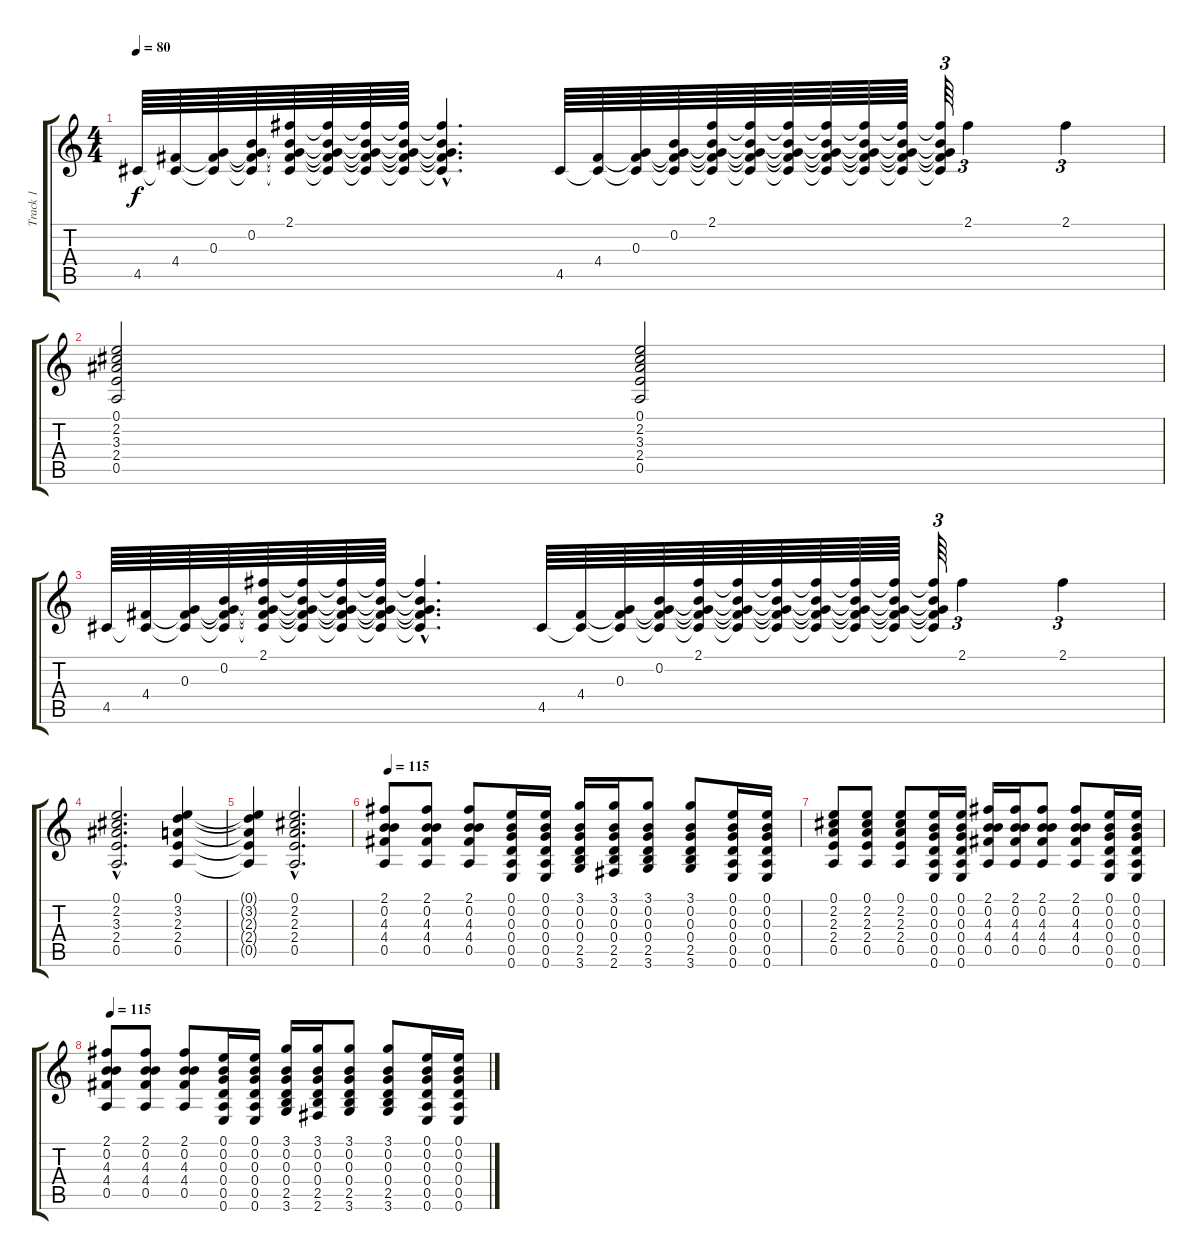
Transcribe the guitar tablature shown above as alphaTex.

\track ("Track 1" "Track 1") {instrument acousticguitarnylon}
\staff {score tabs}
\tuning (E4 B3 G3 D3 A2 E2) {hide}
\ts (4 4)
\tempo 80
\clef g2
\ks c
4.5.64{dy f instrument acousticguitarnylon} (4.4 4.5{t}).64 (0.3 4.4{t} 4.5{t}).64 (0.2 0.3{t} 4.4{t} 4.5{t}).64 (2.1 0.2{t} 0.3{t} 4.4{t} 4.5{t}).64 (2.1{t} 0.2{t} 0.3{t} 4.4{t} 4.5{t}).64 (2.1{t} 0.2{t} 0.3{t} 4.4{t} 4.5{t}).64 (2.1{t} 0.2{t} 0.3{t} 4.4{t} 4.5{t}).64 (2.1{hac t} 0.2{hac t} 0.3{hac t} 4.4{hac t} 4.5{hac t}).4{d} 4.5.64 (4.4 4.5{t}).64 (0.3 4.4{t} 4.5{t}).64 (0.2 0.3{t} 4.4{t} 4.5{t}).64 (2.1 0.2{t} 0.3{t} 4.4{t} 4.5{t}).64 (2.1{t} 0.2{t} 0.3{t} 4.4{t} 4.5{t}).64 (2.1{t} 0.2{t} 0.3{t} 4.4{t} 4.5{t}).64 (2.1{t} 0.2{t} 0.3{t} 4.4{t} 4.5{t}).64 (2.1{t} 0.2{t} 0.3{t} 4.4{t} 4.5{t}).64 (2.1{t} 0.2{t} 0.3{t} 4.4{t} 4.5{t}).64 (2.1{t} 0.2{t} 0.3{t} 4.4{t} 4.5{t}).64{tu (3 2)} 2.1.4{tu (3 2)} 2.1.4{tu (3 2)} |
(0.1 2.2 3.3 2.4 0.5).2 (0.1 2.2 3.3 2.4 0.5).2 |
4.5.64 (4.4 4.5{t}).64 (0.3 4.4{t} 4.5{t}).64 (0.2 0.3{t} 4.4{t} 4.5{t}).64 (2.1 0.2{t} 0.3{t} 4.4{t} 4.5{t}).64 (2.1{t} 0.2{t} 0.3{t} 4.4{t} 4.5{t}).64 (2.1{t} 0.2{t} 0.3{t} 4.4{t} 4.5{t}).64 (2.1{t} 0.2{t} 0.3{t} 4.4{t} 4.5{t}).64 (2.1{hac t} 0.2{hac t} 0.3{hac t} 4.4{hac t} 4.5{hac t}).4{d} 4.5.64 (4.4 4.5{t}).64 (0.3 4.4{t} 4.5{t}).64 (0.2 0.3{t} 4.4{t} 4.5{t}).64 (2.1 0.2{t} 0.3{t} 4.4{t} 4.5{t}).64 (2.1{t} 0.2{t} 0.3{t} 4.4{t} 4.5{t}).64 (2.1{t} 0.2{t} 0.3{t} 4.4{t} 4.5{t}).64 (2.1{t} 0.2{t} 0.3{t} 4.4{t} 4.5{t}).64 (2.1{t} 0.2{t} 0.3{t} 4.4{t} 4.5{t}).64 (2.1{t} 0.2{t} 0.3{t} 4.4{t} 4.5{t}).64 (2.1{t} 0.2{t} 0.3{t} 4.4{t} 4.5{t}).64{tu (3 2)} 2.1.4{tu (3 2)} 2.1.4{tu (3 2)} |
(0.1{hac} 2.2{hac} 3.3{hac} 2.4{hac} 0.5{hac}).2{d} (0.1 3.2 2.3 2.4 0.5).4 |
(0.1{t} 3.2{t} 2.3{t} 2.4{t} 0.5{t}).4 (0.1{hac} 2.2{hac} 2.3{hac} 2.4{hac} 0.5{hac}).2{d} |
\tempo 115
(2.1 0.2 4.3 4.4 0.5).8 (2.1 0.2 4.3 4.4 0.5).8 (2.1 0.2 4.3 4.4 0.5).8 (0.1 0.2 0.3 0.4 0.5 0.6).16 (0.1 0.2 0.3 0.4 0.5 0.6).16 (3.1 0.2 0.3 0.4 2.5 3.6).16 (3.1 0.2 0.3 0.4 2.5 2.6).16 (3.1 0.2 0.3 0.4 2.5 3.6).8 (3.1 0.2 0.3 0.4 2.5 3.6).8 (0.1 0.2 0.3 0.4 0.5 0.6).16 (0.1 0.2 0.3 0.4 0.5 0.6).16 |
(0.1 2.2 2.3 2.4 0.5).8 (0.1 2.2 2.3 2.4 0.5).8 (0.1 2.2 2.3 2.4 0.5).8 (0.1 0.2 0.3 0.4 0.5 0.6).16 (0.1 0.2 0.3 0.4 0.5 0.6).16 (2.1 0.2 4.3 4.4 0.5).16 (2.1 0.2 4.3 4.4 0.5).16 (2.1 0.2 4.3 4.4 0.5).8 (2.1 0.2 4.3 4.4 0.5).8 (0.1 0.2 0.3 0.4 0.5 0.6).16 (0.1 0.2 0.3 0.4 0.5 0.6).16 |
\tempo 115
(2.1 0.2 4.3 4.4 0.5).8 (2.1 0.2 4.3 4.4 0.5).8 (2.1 0.2 4.3 4.4 0.5).8 (0.1 0.2 0.3 0.4 0.5 0.6).16 (0.1 0.2 0.3 0.4 0.5 0.6).16 (3.1 0.2 0.3 0.4 2.5 3.6).16 (3.1 0.2 0.3 0.4 2.5 2.6).16 (3.1 0.2 0.3 0.4 2.5 3.6).8 (3.1 0.2 0.3 0.4 2.5 3.6).8 (0.1 0.2 0.3 0.4 0.5 0.6).16 (0.1 0.2 0.3 0.4 0.5 0.6).16
